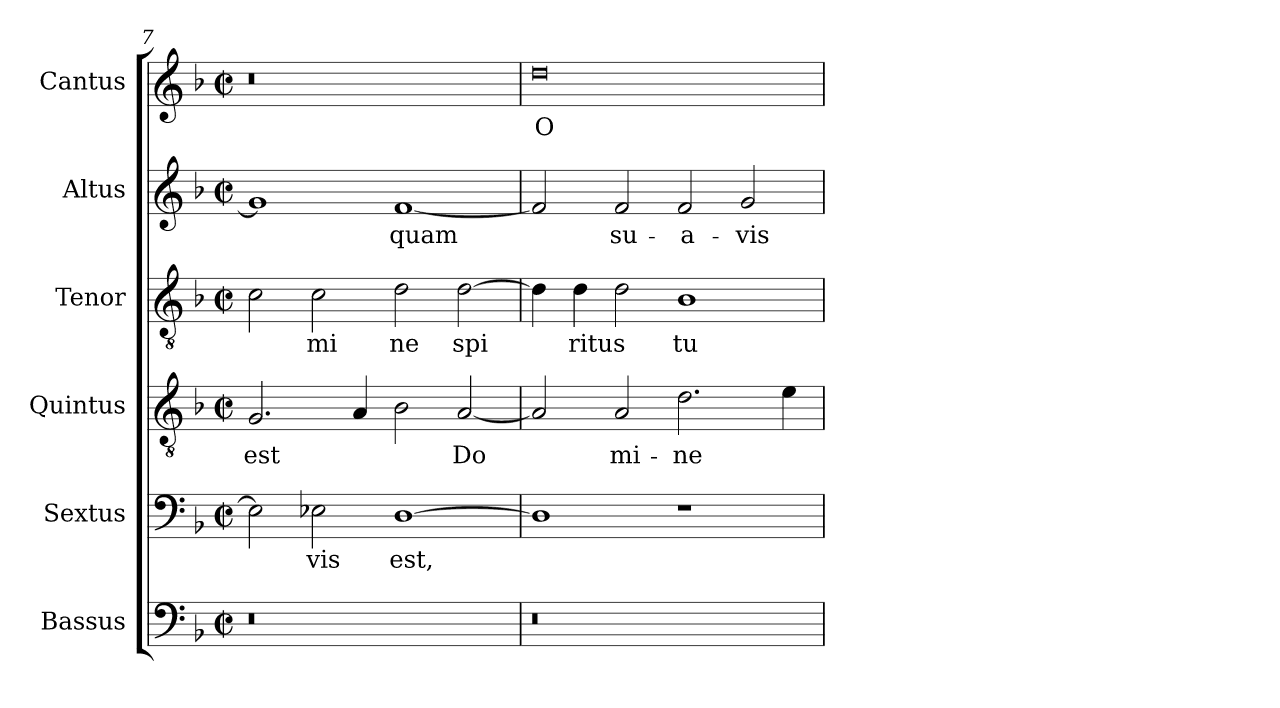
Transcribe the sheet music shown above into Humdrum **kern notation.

**kern	**kern	**text	**kern	**text	**kern	**text	**kern	**text	**kern	**text
*part6	*part5	*part5	*part4	*part4	*part3	*part3	*part2	*part2	*part1	*part1
*staff6	*staff5	*staff5	*staff4	*staff4	*staff3	*staff3	*staff2	*staff2	*staff1	*staff1
*I"Bassus	*I"Sextus	*	*I"Quintus	*	*I"Tenor	*	*I"Altus	*	*I"Cantus	*
*clefF4	*clefF4	*	*clefGv2	*	*clefGv2	*	*clefG2	*	*clefG2	*
*k[b-]	*k[b-]	*	*k[b-]	*	*k[b-]	*	*k[b-]	*	*k[b-]	*
*F:	*F:	*	*F:	*	*F:	*	*F:	*	*F:	*
*M2/2	*M2/2	*	*M2/2	*	*M2/2	*	*M2/2	*	*M2/2	*
*met(c|)	*met(c|)	*	*met(c|)	*	*met(c|)	*	*met(c|)	*	*met(c|)	*
=7	=7	=7	=7	=7	=7	=7	=7	=7	=7	=7
!	!	!LO:LY:b:cj	!	!LO:LY:b:cj	!	!LO:LY:b:cj	!	!LO:LY:b:cj	!	!
0r	2E-\]	.	2.G/	est	2c\	.	1g]	.	0r	.
!	!	!LO:LY:b:cj	!	!	!	!LO:LY:b:cj	!	!	!	!
.	2E-X\	vis	.	.	2c\	mi	.	.	.	.
!	!	!	!	!LO:LY:b:cj	!	!	!	!	!	!
.	.	.	4A/	.	.	.	.	.	.	.
!	!	!LO:LY:b:cj	!	!LO:LY:b:cj	!	!LO:LY:b:cj	!	!LO:LY:b:cj	!	!
.	[<1D	est,	2B-\	.	2d\	ne	[<1f	quam	.	.
!	!	!	!	!LO:LY:b:cj	!	!LO:LY:b:cj	!	!	!	!
.	.	.	[<2A/	Do	[<2d\	spi	.	.	.	.
!!LO:LB:g=z
=8	=8	=8	=8	=8	=8	=8	=8	=8	=8	=8
!	!	!LO:LY:b:cj	!	!LO:LY:b:cj	!	!LO:LY:b:cj	!	!LO:LY:b:cj	!	!LO:LY:b:cj
0r	1D]	.	2A/]	.	4d\]	.	2f/]	.	0dd	O
!	!	!	!	!	!	!LO:LY:b:cj	!	!	!	!
.	.	.	.	.	4d\	ritus	.	.	.	.
!	!	!	!	!LO:LY:b:cj	!	!LO:LY:b:cj	!	!LO:LY:b:cj	!	!
.	.	.	2A/	mi-	2d\	.	2f/	su-	.	.
!	!	!	!	!LO:LY:b:cj	!	!LO:LY:b:cj	!	!LO:LY:b:cj	!	!
.	1r	.	2.d\	-ne	1B-	tu	2f/	-a-	.	.
!	!	!	!	!	!	!	!	!LO:LY:b:cj	!	!
.	.	.	.	.	.	.	2g/	-vis	.	.
!	!	!	!	!LO:LY:b:cj	!	!	!	!	!	!
.	.	.	4e\	.	.	.	.	.	.	.
=	=	=	=	=	=	=	=	=	=	=
*-	*-	*-	*-	*-	*-	*-	*-	*-	*-	*-
